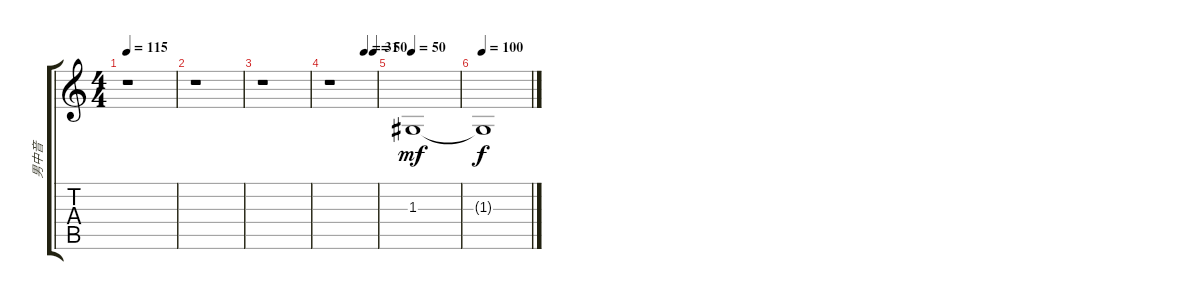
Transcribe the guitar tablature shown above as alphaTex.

\track ("男中音" "男中音") {instrument stringensemble1}
\staff {score tabs}
\tuning (E4 B3 G3 D3 A2 E2) {hide}
\ts (4 4)
\tempo 115
\clef g2
\ks c
r.1{dy p} |
r.1 |
r.1 |
\tempo (31 0.75)
\tempo (50 0.9375)
r.1 |
\tempo 50
1.3.1{dy mf} |
\tempo 100
1.3{t}.1{dy f}
